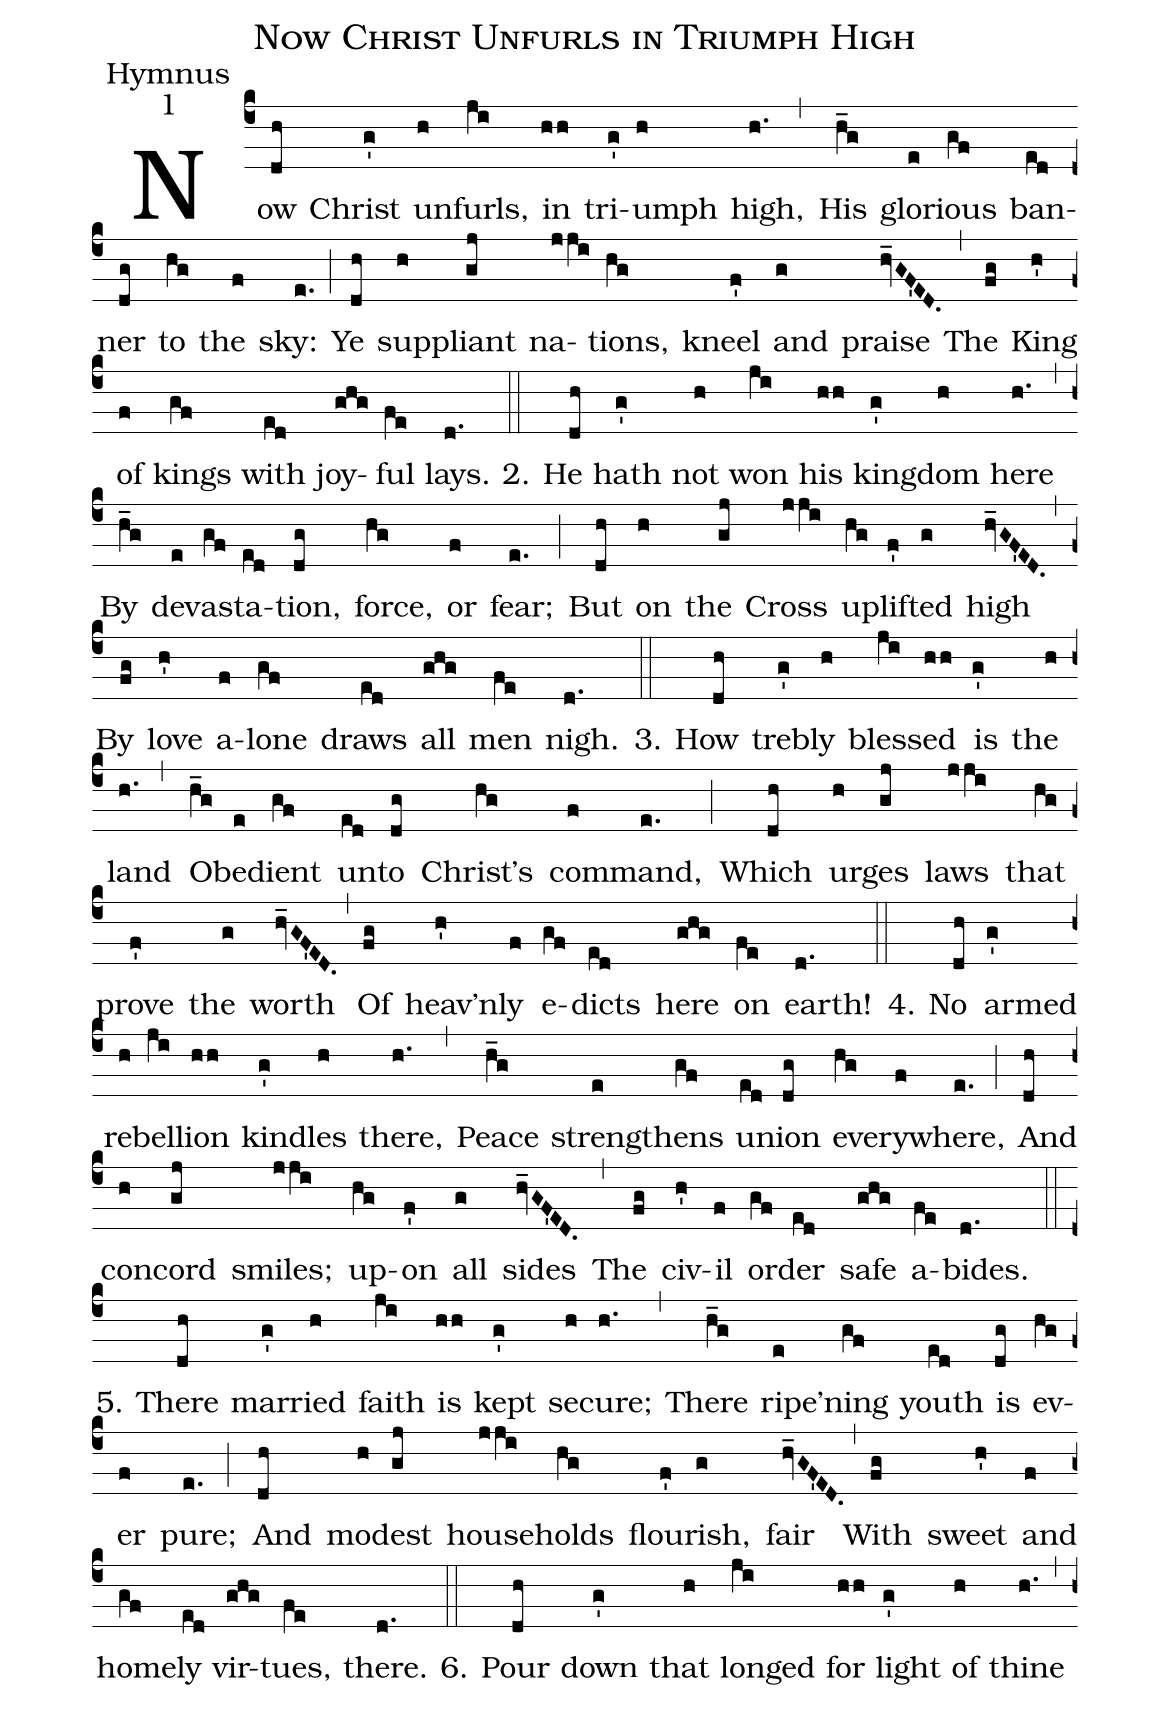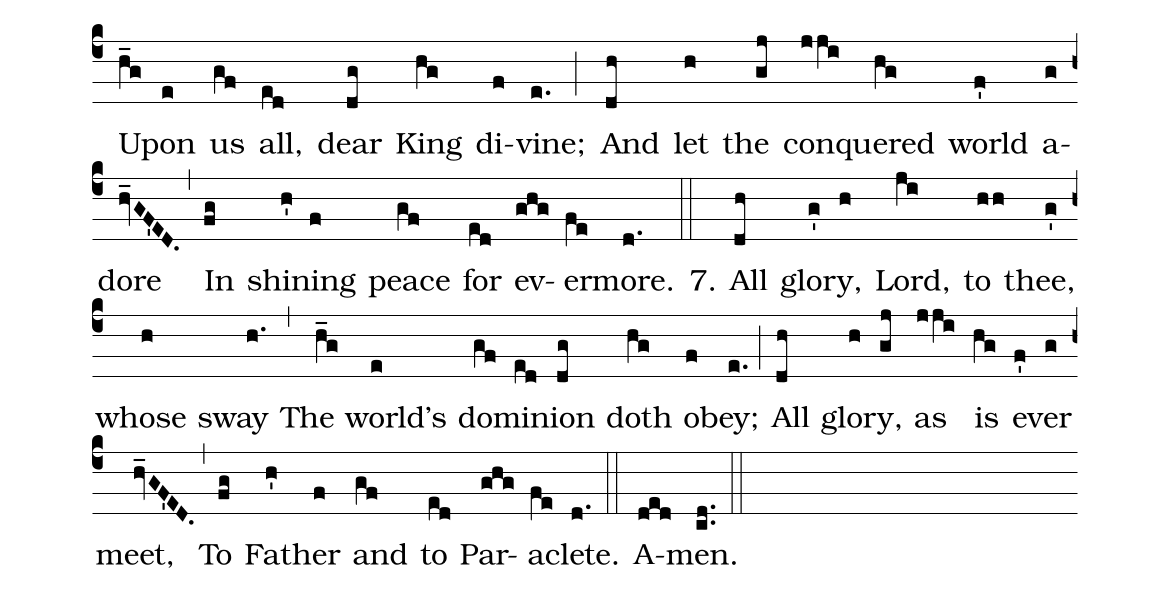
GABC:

name: Now Christ Unfurls in Triumph High;
office-part: Hymnus;
mode: 1;
%%
(c4)Now(dh) Christ(g') un(h)furls,(ji) in(hh) tri(g')umph(h) high,(h.) (,)
His(h_g) glor(e)ious(gf) ban(ed)ner(dg) to(hg) the(f) sky:(e.) (;)
Ye(dh) suppl(h)iant(gj) na(jji)tions,(hg) kneel(f') and(g) praise(hv_GF'ED.) (,)
The(fg) King(h') of(f) kings(gf) with(ed) joy(ghg)ful(fe) lays.(d.) (::)

2. He(dh) hath(g') not(h) won(ji) his(hh) king(g')dom(h) here(h.) (,)
By(h_g) dev(e)as(gf)ta(ed)tion,(dg) force,(hg) or(f) fear;(e.) (;)
But(dh) on(h) the(gj) Cross(jji) up(hg)lift(f')ed(g) high(hv_GF'ED.) (,)
By(fg) love(h') a(f)lone(gf) draws(ed) all(ghg) men(fe) nigh.(d.) (::)

3. How(dh) tre(g')bly(h) bless(ji)ed(hh) is(g') the(h) land(h.) (,)
O(h_g)bed(e)ient(gf) un(ed)to(dg) Christ’s(hg) com(f)mand,(e.) (;)
Which(dh) urg(h)es(gj) laws(jji) that(hg) prove(f') the(g) worth(hv_GF'ED.) (,)
Of(fg) heav'n(h')ly(f) e(gf)dicts(ed) here(ghg) on(fe) earth!(d.) (::)

4. No(dh) armed(g') re(h)bel(ji)lion(hh) kin(g')dles(h) there,(h.) (,)
Peace(h_g) strength(e)ens(gf) un(ed)ion(dg) eve(hg)ry(f)where,(e.) (;)
And(dh) con(h)cord(gj) smiles;(jji) up(hg)on(f') all(g) sides(hv_GF'ED.) (,)
The(fg) civ(h')il(f) or(gf)der(ed) safe(ghg) a(fe)bides.(d.) (::)

5. There(dh) mar(g')ried(h) faith(ji) is(hh) kept(g') se(h)cure;(h.) (,)
There(h_g) ripe'(e)ning(gf) youth(ed) is(dg) ev(hg)er(f) pure;(e.) (;)
And(dh) mod(h)est(gj) house(jji)holds(hg) flour(f')ish,(g) fair(hv_GF'ED.) (,)
With(fg) sweet(h') and(f) home(gf)ly(ed) vir(ghg)tues,(fe) there.(d.) (::)

6. Pour(dh) down(g') that(h) longed(ji) for(hh) light(g') of(h) thine(h.) (,)
Up(h_g)on(e) us(gf) all,(ed) dear(dg) King(hg) di(f)vine;(e.) (;)
And(dh) let(h) the(gj) con(jji)quered(hg) world(f') a(g)dore(hv_GF'ED.) (,)
In(fg) shin(h')ing(f) peace(gf) for(ed) ev(ghg)er(fe)more.(d.) (::)

7. All(dh) glo(g')ry,(h) Lord,(ji) to(hh) thee,(g') whose(h) sway(h.) (,)
The(h_g) world’s(e) do(gf)min(ed)ion(dg) doth(hg) o(f)bey;(e.) (;)
All(dh) glo(h)ry,(gj) as(jji) is(hg) ev(f')er(g) meet,(hv_GF'ED.) (,)
To(fg) Fa(h')ther(f) and(gf) to(ed) Par(ghg)a(fe)clete.(d.) (::)
A(ded)men.(cd..) (::)
